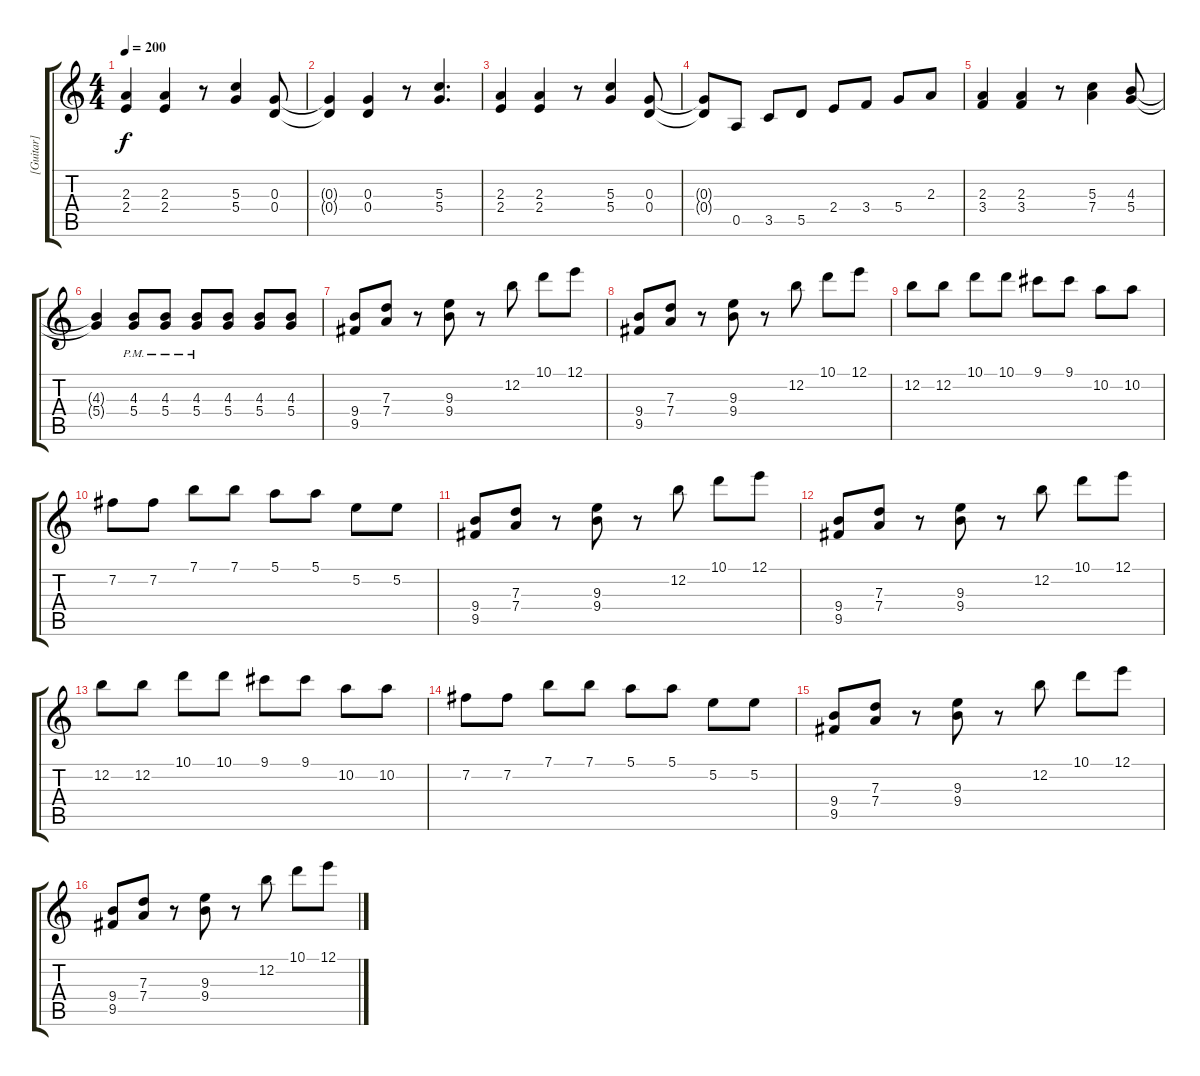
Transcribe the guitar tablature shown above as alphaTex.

\track ("[Guitar]" "[Guitar]") {instrument distortionguitar}
\staff {score tabs}
\tuning (E4 B3 G3 D3 A2 E2) {hide}
\ts (4 4)
\tempo 200
\clef g2
\ks c
(2.3 2.4).4{dy f} (2.3 2.4).4 r.8 (5.3 5.4).4 (0.3 0.4).8 |
(0.3{t} 0.4{t}).4 (0.3 0.4).4 r.8 (5.3 5.4).4{d} |
(2.3 2.4).4 (2.3 2.4).4 r.8 (5.3 5.4).4 (0.3 0.4).8 |
(0.3{t} 0.4{t}).8 0.5.8 3.5.8 5.5.8 2.4.8 3.4.8 5.4.8 2.3.8 |
(2.3 3.4).4 (2.3 3.4).4 r.8 (5.3 7.4).4 (4.3 5.4).8 |
(4.3{t} 5.4{t}).4 (4.3{pm} 5.4{pm}).8 (4.3{pm} 5.4{pm}).8 (4.3{pm} 5.4{pm}).8 (4.3 5.4).8 (4.3 5.4).8 (4.3 5.4).8 |
(9.4 9.5).8 (7.3 7.4).8 r.8 (9.3 9.4).8 r.8 12.2.8 10.1.8 12.1.8 |
(9.4 9.5).8 (7.3 7.4).8 r.8 (9.3 9.4).8 r.8 12.2.8 10.1.8 12.1.8 |
12.2.8 12.2.8 10.1.8 10.1.8 9.1.8 9.1.8 10.2.8 10.2.8 |
7.2.8 7.2.8 7.1.8 7.1.8 5.1.8 5.1.8 5.2.8 5.2.8 |
(9.4 9.5).8 (7.3 7.4).8 r.8 (9.3 9.4).8 r.8 12.2.8 10.1.8 12.1.8 |
(9.4 9.5).8 (7.3 7.4).8 r.8 (9.3 9.4).8 r.8 12.2.8 10.1.8 12.1.8 |
12.2.8 12.2.8 10.1.8 10.1.8 9.1.8 9.1.8 10.2.8 10.2.8 |
7.2.8 7.2.8 7.1.8 7.1.8 5.1.8 5.1.8 5.2.8 5.2.8 |
(9.4 9.5).8 (7.3 7.4).8 r.8 (9.3 9.4).8 r.8 12.2.8 10.1.8 12.1.8 |
(9.4 9.5).8 (7.3 7.4).8 r.8 (9.3 9.4).8 r.8 12.2.8 10.1.8 12.1.8
